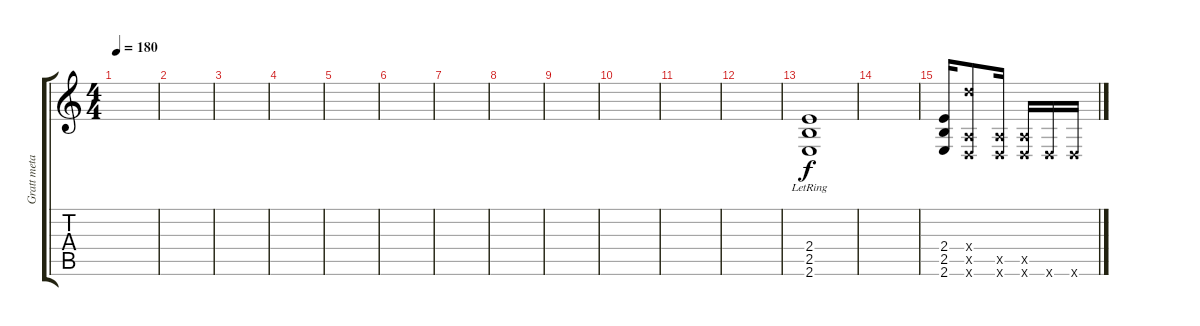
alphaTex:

\track ("Gratt metal" "Gratt meta") {instrument distortionguitar}
\staff {score tabs}
\tuning (E4 B3 G3 D3 A2 D2) {hide}
\ts (4 4)
\tempo 180
\clef g2
\ks c
|
|
|
|
|
|
|
|
|
|
|
|
(2.4{lr} 2.5 2.6{lr}).1 |
|
(2.4 2.5 2.6).16 (12.4{x} 0.5{x} 0.6{x}).8 (0.5{x} 0.6{x}).16 (0.5{x} 0.6{x}).16 0.6{x}.16 0.6{x}.16
